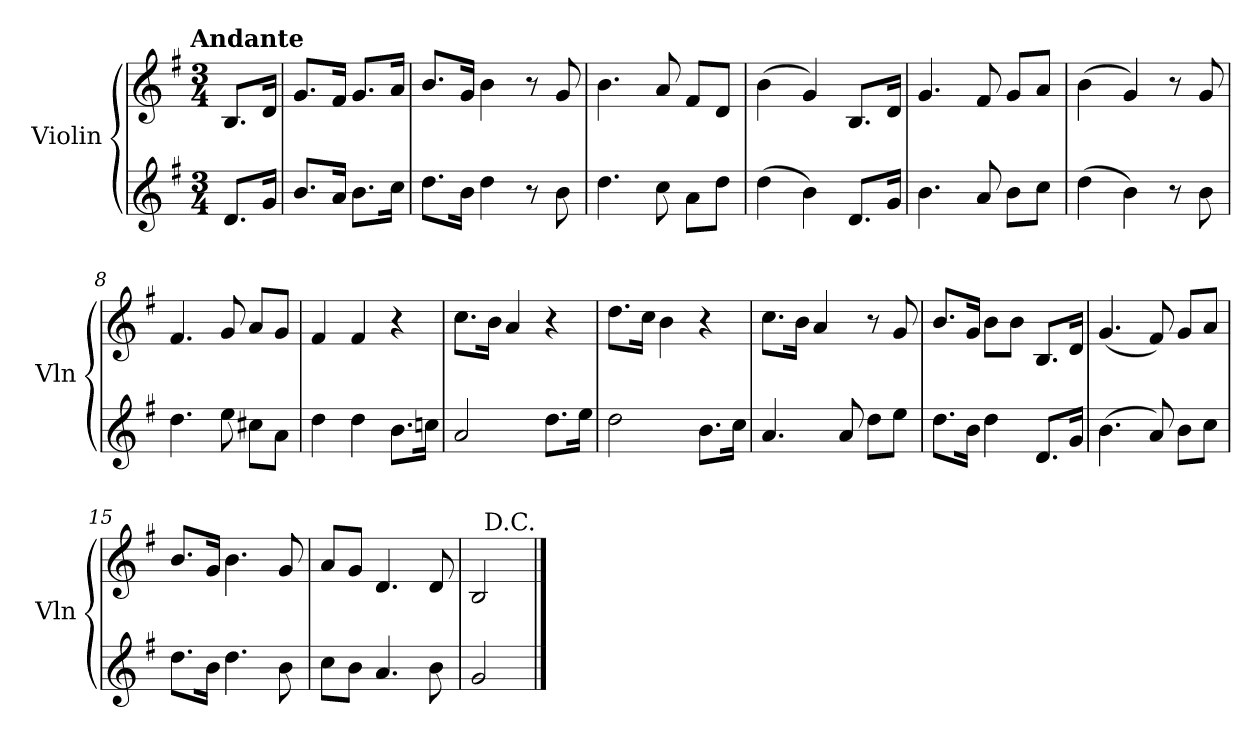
**kern	**kern
*part2	*part1
*staff2	*staff1
*I"Violin	*I"Violin
*I'Vln	*I'Vln
*clefG2	*clefG2
*k[f#]	*k[f#]
!!LO:TX:omd:t=Andante
*M3/4	*M3/4
*MM92	*MM92
=1	=1
8.d/L	8.B/L
16g/Jk	16d/Jk
=2	=2
8.b/L	8.g/L
16a/Jk	16f#/Jk
8.b\L	8.g/L
16cc\Jk	16a/Jk
=3	=3
8.dd\L	8.b/L
16b\Jk	16g/Jk
4dd\	4b\
8r	8r
8b\	8g/
=4	=4
4.dd\	4.b\
8cc\	8a/
8a\L	8f#/L
8dd\J	8d/J
=5	=5
(>4dd\	(>4b\
4b\)	4g/)
8.d/L	8.B/L
16g/Jk	16d/Jk
=6	=6
4.b\	4.g/
8a/	8f#/
8b\L	8g/L
8cc\J	8a/J
!!LO:LB:g=z
=7	=7
(>4dd\	(>4b\
4b\)	4g/)
8r	8r
8b\	8g/
=8	=8
4.dd\	4.f#/
8ee\	8g/
8cc#X\L	8a/L
8a\J	8g/J
=9	=9
4dd\	4f#/
4dd\	4f#/
8.b\L	4r
16ccn\Jk	.
=10	=10
2a/	8.cc\L
.	16b\Jk
.	4a/
8.dd\L	4r
16ee\Jk	.
=11	=11
2dd\	8.dd\L
.	16cc\Jk
.	4b\
8.b\L	4r
16cc\Jk	.
=12	=12
4.a/	8.cc\L
.	16b\Jk
.	4a/
8a/	.
8dd\L	8r
8ee\J	8g/
!!LO:LB:g=z
=13	=13
8.dd\L	8.b/L
16b\Jk	16g/Jk
4dd\	8b\L
.	8b\J
8.d/L	8.B/L
16g/Jk	16d/Jk
=14	=14
(>4.b\	(<4.g/
8a/)	8f#/)
8b\L	8g/L
8cc\J	8a/J
=15	=15
8.dd\L	8.b/L
16b\Jk	16g/Jk
4.dd\	4.b\
8b\	8g/
=16	=16
8cc\L	8a/L
8b\J	8g/J
4.a/	4.d/
8b\	8d/
=17	=17
2g/	2B/
!	!LO:TX:a:rj:t=D.C.
==	==
*-	*-
